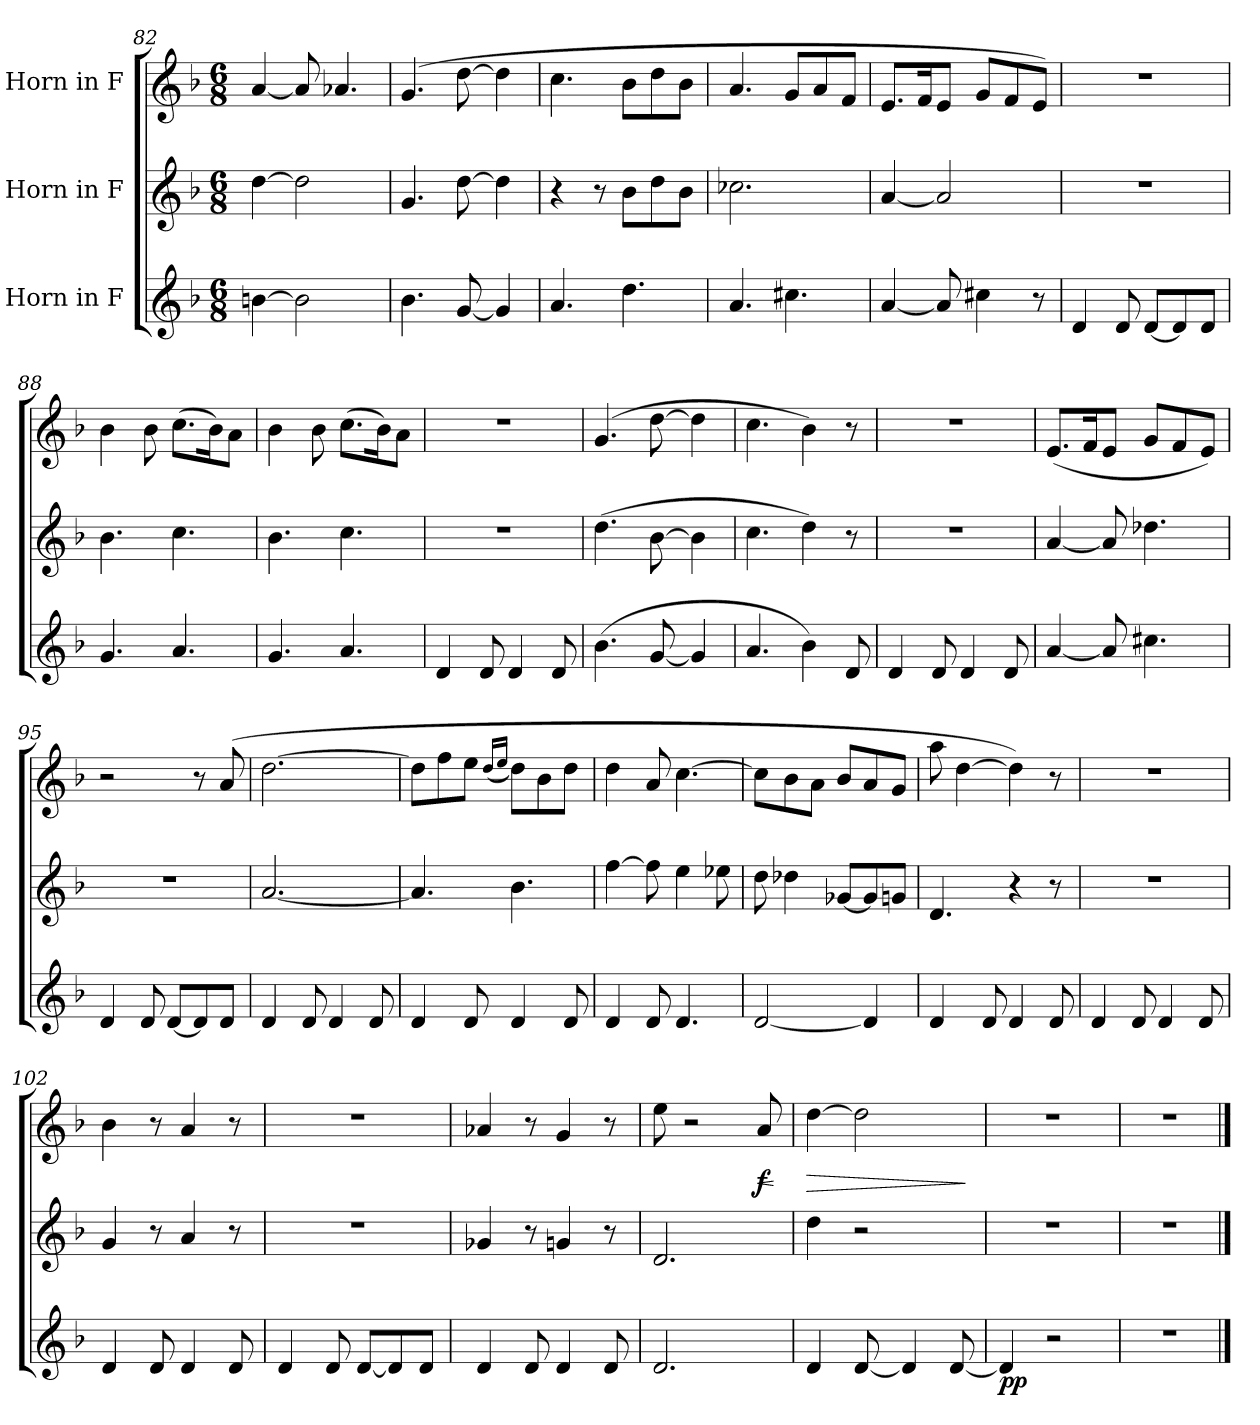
**kern	**dynam	**kern	**kern	**dynam
*part3	*part3	*part2	*part1	*part1
*staff3	*staff3	*staff2	*staff1	*staff1
*I"Horn in F	*	*I"Horn in F	*I"Horn in F	*
*clefG2	*	*clefG2	*clefG2	*
*ITrd4c7	*	*ITrd4c7	*ITrd4c7	*
*k[b-e-]	*	*k[b-e-]	*k[b-e-]	*
*M6/8	*	*M6/8	*M6/8	*
=82	=82	=82	=82	=82
[4en\	.	[4g\	[4d/	.
2e\]	.	2g\]	8d/]	.
.	.	.	4.d-X/	.
=83	=83	=83	=83	=83
4.e-\	.	4.c/	(4.c/	.
[8c/	.	[8g\	[8g\	.
4c/]	.	4g\]	4g\]	.
=84	=84	=84	=84	=84
4.d/	.	4r	4.f\	.
.	.	8r	.	.
4.g\	.	8e-\L	8e-\L	.
.	.	8g\	8g\	.
.	.	8e-\J	8e-\J	.
=85	=85	=85	=85	=85
4.d/	.	2.f-X\	4.d/	.
4.f#X\	.	.	8c/L	.
.	.	.	8d/	.
.	.	.	8B-/J	.
=86	=86	=86	=86	=86
[4d/	.	[4d/	8.A/L	.
.	.	.	16B-/K	.
8d/]	.	2d/]	8A/J	.
4f#X\	.	.	8c/L	.
.	.	.	8B-/	.
8r	.	.	8A/J)	.
!!LO:LB:g=z
=87	=87	=87	=87	=87
4G/	.	2.r	2.r	.
8G/	.	.	.	.
[8G/L	.	.	.	.
8G/]	.	.	.	.
8G/J	.	.	.	.
=88	=88	=88	=88	=88
4.c/	.	4.e-\	4e-\	.
.	.	.	8e-\	.
4.d/	.	4.f\	(8.f\L	.
.	.	.	16e-\K)	.
.	.	.	8d\J	.
=89	=89	=89	=89	=89
4.c/	.	4.e-\	4e-\	.
.	.	.	8e-\	.
4.d/	.	4.f\	(8.f\L	.
.	.	.	16e-\K)	.
.	.	.	8d\J	.
=90	=90	=90	=90	=90
4G/	.	2.r	2.r	.
8G/	.	.	.	.
4G/	.	.	.	.
8G/	.	.	.	.
=91	=91	=91	=91	=91
(4.e-\	.	(4.g\	(4.c/	.
[8c/	.	[8e-\	[8g\	.
4c/]	.	4e-\]	4g\]	.
=92	=92	=92	=92	=92
4.d/	.	4.f\	4.f\	.
4e-\)	.	4g\)	4e-\)	.
8G/	.	8r	8r	.
=93	=93	=93	=93	=93
4G/	.	2.r	2.r	.
8G/	.	.	.	.
4G/	.	.	.	.
8G/	.	.	.	.
!!LO:LB:g=z
=94	=94	=94	=94	=94
[4d/	.	[4d/	(8.A/L	.
.	.	.	16B-/K	.
8d/]	.	8d/]	8A/J	.
4.f#X\	.	4.g-X\	8c/L	.
.	.	.	8B-/	.
.	.	.	8A/J)	.
=95	=95	=95	=95	=95
4G/	.	2.r	2r	.
8G/	.	.	.	.
[8G/L	.	.	.	.
8G/]	.	.	8r	.
8G/J	.	.	(8d/	.
=96	=96	=96	=96	=96
4G/	.	[2.d/	[2.g\	.
8G/	.	.	.	.
4G/	.	.	.	.
8G/	.	.	.	.
=97	=97	=97	=97	=97
4G/	.	4.d/]	8g\L]	.
.	.	.	8b-\	.
8G/	.	.	8a\J	.
.	.	.	(16qg/LL	.
.	.	.	16qa/JJ	.
4G/	.	4.e-\	8g\L)	.
.	.	.	8e-\	.
8G/	.	.	8g\J	.
=98	=98	=98	=98	=98
4G/	.	[4b-\	4g\	.
8G/	.	8b-\]	8d/	.
4.G/	.	4a\	[4.f\	.
.	.	8a-X\	.	.
=99	=99	=99	=99	=99
[2G/	.	8g\	8f\L]	.
.	.	4g-X\	8e-\	.
.	.	.	8d\J	.
.	.	[8c-X/L	8e-/L	.
4G/]	.	8c-/]	8d/	.
.	.	8cn/J	8c/J	.
!!LO:PB:g=z
=100	=100	=100	=100	=100
4G/	.	4.G/	8dd\	.
.	.	.	[4g\	.
8G/	.	.	.	.
4G/	.	4r	4g\])	.
8G/	.	8r	8r	.
=101	=101	=101	=101	=101
4G/	.	2.r	2.r	.
8G/	.	.	.	.
4G/	.	.	.	.
8G/	.	.	.	.
=102	=102	=102	=102	=102
4G/	.	4c/	4e-\	.
8G/	.	8r	8r	.
4G/	.	4d/	4d/	.
8G/	.	8r	8r	.
=103	=103	=103	=103	=103
4G/	.	2.r	2.r	.
8G/	.	.	.	.
[8G/L	.	.	.	.
8G/]	.	.	.	.
8G/J	.	.	.	.
=104	=104	=104	=104	=104
4G/	.	4c-X/	4d-X/	.
8G/	.	8r	8r	.
4G/	.	4cn/	4c/	.
8G/	.	8r	8r	.
=105	=105	=105	=105	=105
2.G/	.	2.G/	8a\	.
.	.	.	2r	.
!	!	!	!	!LO:HP:b
!	!	!	!	!LO:DY:n=1:b
.	.	.	8d/	< f
.	.	.	.	[
=106	=106	=106	=106	=106
!	!	!	!	!LO:HP:b
4G/	.	4g\	[4g\	>
[8G/	.	2r	2g\]	.
4G/]	.	.	.	.
[8G/	.	.	.	.
.	.	.	.	]
!!LO:LB:g=z
=107	=107	=107	=107	=107
!	!LO:DY:b	!	!	!
4G/]	pp	2.r	2.r	.
2r	.	.	.	.
=108	=108	=108	=108	=108
2.r	.	2.r	2.r	.
==	==	==	==	==
*-	*-	*-	*-	*-
